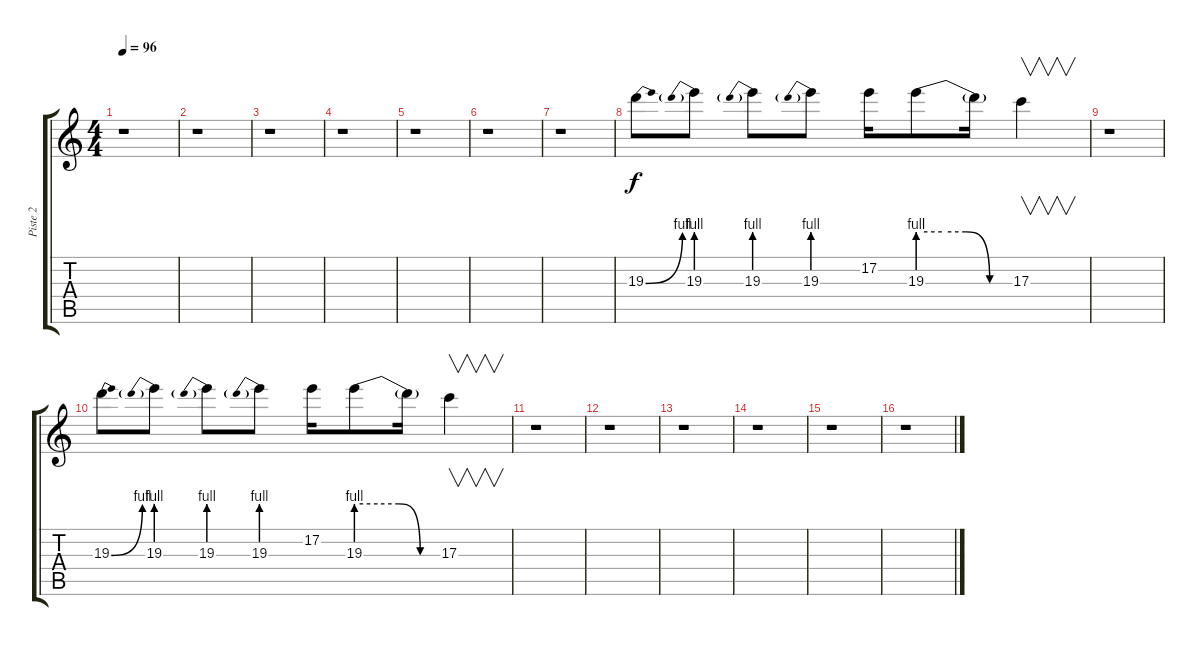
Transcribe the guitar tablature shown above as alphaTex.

\track ("Piste 2" "Piste 2") {instrument overdrivenguitar}
\staff {score tabs}
\tuning (E4 B3 G3 D3 A2 E2) {hide}
\ts (4 4)
\tempo 96
\clef g2
\ks c
r.1{dy f instrument overdrivenguitar} |
r.1 |
r.1 |
r.1 |
r.1 |
r.1 |
r.1 |
19.3{be (bend 0 0 60 4)}.8 19.3{be (prebend 0 4 60 4)}.8 19.3{be (prebend 0 4 60 4)}.8 19.3{be (prebend 0 4 60 4)}.8 17.2.16 19.3{be (custom 0 4 15 4 30 4 45 0 60 0)}.8 19.3{t}.16 17.3.4{v} |
r.1 |
19.3{be (bend 0 0 60 4)}.8 19.3{be (prebend 0 4 60 4)}.8 19.3{be (prebend 0 4 60 4)}.8 19.3{be (prebend 0 4 60 4)}.8 17.2.16 19.3{be (custom 0 4 15 4 30 4 45 0 60 0)}.8 19.3{t}.16 17.3.4{v} |
r.1 |
r.1 |
r.1 |
r.1 |
r.1 |
r.1
